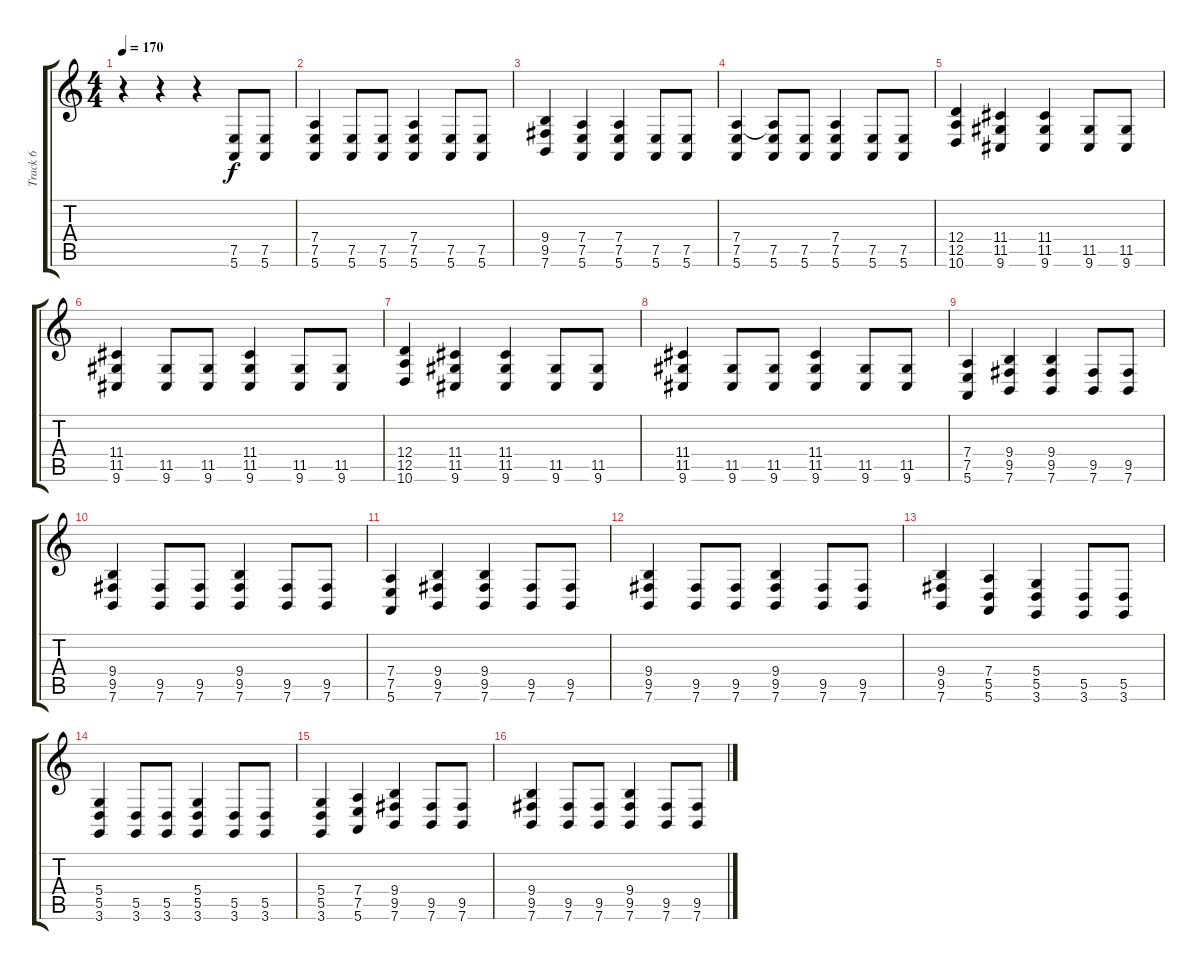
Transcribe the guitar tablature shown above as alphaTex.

\track ("Track 6" "Track 6") {instrument brasssection}
\staff {score tabs}
\tuning (E4 B3 G3 D3 A2 E2) {hide}
\ts (4 4)
\tempo 170
\clef g2
\ks c
r.4{dy f} r.4 r.4 (7.5 5.6).8 (7.5 5.6).8 |
(7.4 7.5 5.6).4 (7.5 5.6).8 (7.5 5.6).8 (7.4 7.5 5.6).4 (7.5 5.6).8 (7.5 5.6).8 |
(9.4 9.5 7.6).4 (7.4 7.5 5.6).4 (7.4 7.5 5.6).4 (7.5 5.6).8 (7.5 5.6).8 |
(7.4 7.5 5.6).4 (7.4{t} 7.5 5.6).8 (7.5 5.6).8 (7.4 7.5 5.6).4 (7.5 5.6).8 (7.5 5.6).8 |
(12.4 12.5 10.6).4 (11.4 11.5 9.6).4 (11.4 11.5 9.6).4 (11.5 9.6).8 (11.5 9.6).8 |
(11.4 11.5 9.6).4 (11.5 9.6).8 (11.5 9.6).8 (11.4 11.5 9.6).4 (11.5 9.6).8 (11.5 9.6).8 |
(12.4 12.5 10.6).4 (11.4 11.5 9.6).4 (11.4 11.5 9.6).4 (11.5 9.6).8 (11.5 9.6).8 |
(11.4 11.5 9.6).4 (11.5 9.6).8 (11.5 9.6).8 (11.4 11.5 9.6).4 (11.5 9.6).8 (11.5 9.6).8 |
(7.4 7.5 5.6).4 (9.4 9.5 7.6).4 (9.4 9.5 7.6).4 (9.5 7.6).8 (9.5 7.6).8 |
(9.4 9.5 7.6).4 (9.5 7.6).8 (9.5 7.6).8 (9.4 9.5 7.6).4 (9.5 7.6).8 (9.5 7.6).8 |
(7.4 7.5 5.6).4 (9.4 9.5 7.6).4 (9.4 9.5 7.6).4 (9.5 7.6).8 (9.5 7.6).8 |
(9.4 9.5 7.6).4 (9.5 7.6).8 (9.5 7.6).8 (9.4 9.5 7.6).4 (9.5 7.6).8 (9.5 7.6).8 |
(9.4 9.5 7.6).4 (7.4 5.5 5.6).4 (5.4 5.5 3.6).4 (5.5 3.6).8 (5.5 3.6).8 |
(5.4 5.5 3.6).4 (5.5 3.6).8 (5.5 3.6).8 (5.4 5.5 3.6).4 (5.5 3.6).8 (5.5 3.6).8 |
(5.4 5.5 3.6).4 (7.4 7.5 5.6).4 (9.4 9.5 7.6).4 (9.5 7.6).8 (9.5 7.6).8 |
(9.4 9.5 7.6).4 (9.5 7.6).8 (9.5 7.6).8 (9.4 9.5 7.6).4 (9.5 7.6).8 (9.5 7.6).8
